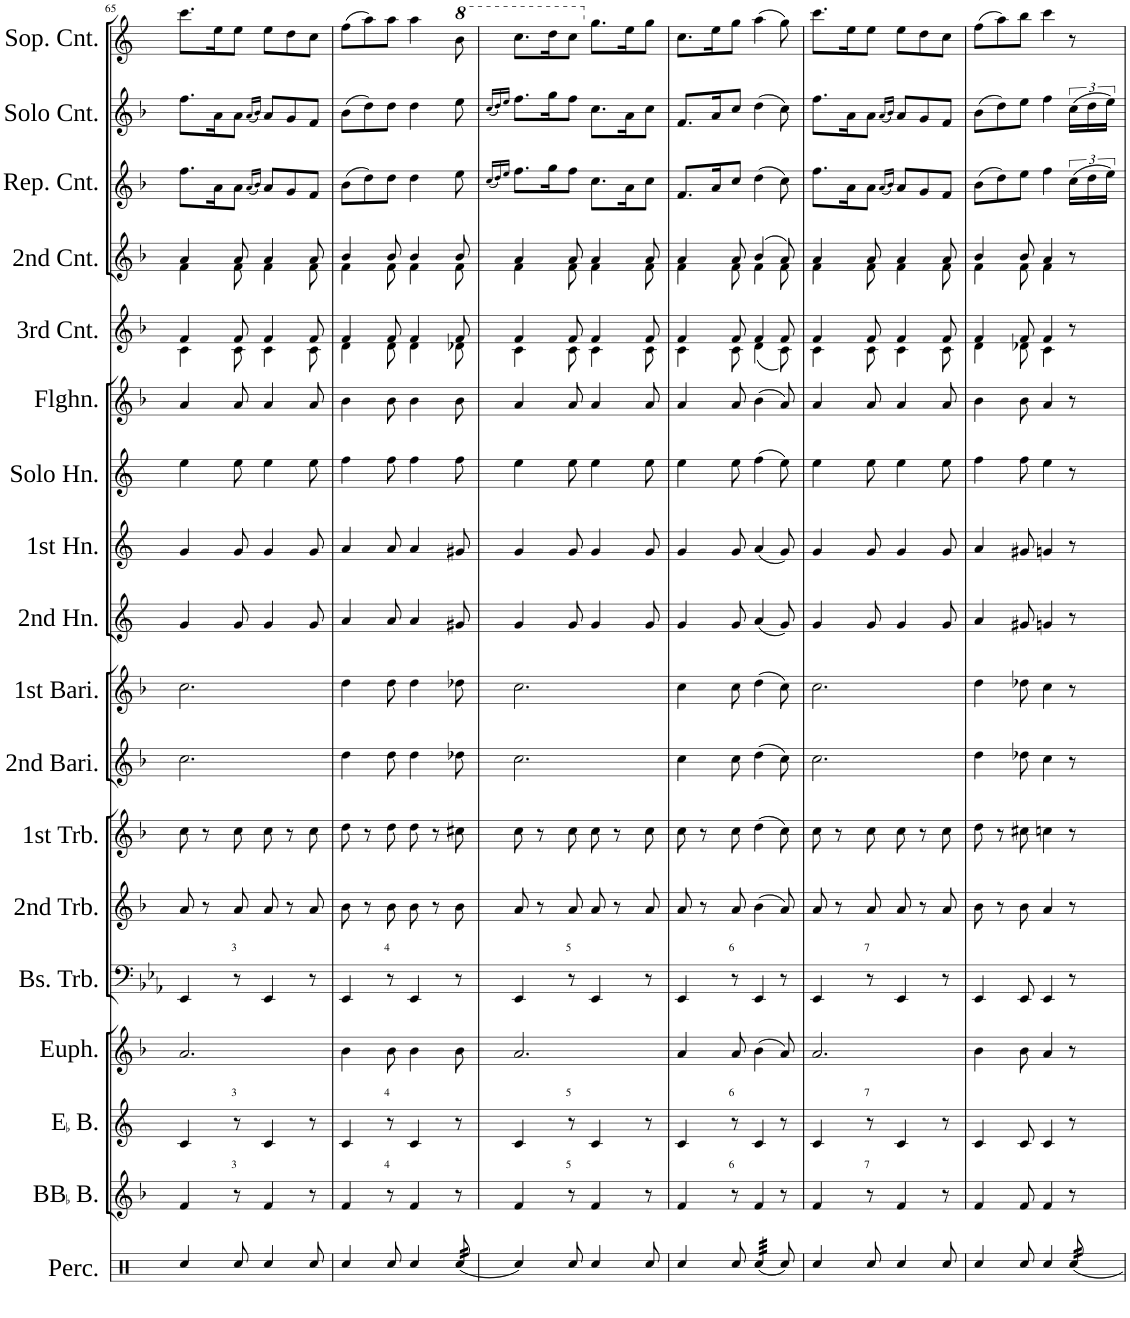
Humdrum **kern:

**kern	**kern	**kern	**kern	**kern	**kern	**kern	**kern	**kern	**kern	**kern	**kern	**kern	**kern	**kern	**kern	**kern	**kern
*part18	*part17	*part16	*part15	*part14	*part13	*part12	*part11	*part10	*part9	*part8	*part7	*part6	*part5	*part4	*part3	*part2	*part1
*staff18	*staff17	*staff16	*staff15	*staff14	*staff13	*staff12	*staff11	*staff10	*staff9	*staff8	*staff7	*staff6	*staff5	*staff4	*staff3	*staff2	*staff1
*I"Percussion (snare drum)	*I"BBaccidentalFlat Bass	*I"EaccidentalFlat Bass	*I"Euphonium	*I"Bass Trombone	*I"2nd Trombone	*I"1st Trombone	*I"2nd Baritone	*I"1st Baritone	*I"2nd Horn	*I"1st Horn	*I"Solo Horn	*I"Flugel Horn	*I"3rd Cornet	*I"2nd Cornet	*I"Repiano Cornet	*I"Solo Cornet	*I"Soprano Cornet
*I'Perc.	*I'BBaccidentalFlat B.	*I'EaccidentalFlat B.	*I'Euph.	*I'Bs. Trb.	*I'2nd Trb.	*I'1st Trb.	*I'2nd Bari.	*I'1st Bari.	*I'2nd Hn.	*I'1st Hn.	*I'Solo Hn.	*I'Flghn.	*I'3rd Cnt.	*I'2nd Cnt.	*I'Rep. Cnt.	*I'Solo Cnt.	*I'Sop. Cnt.
!!LO:PB:g=z
*clefX	*clefG2	*clefG2	*clefG2	*clefF4	*clefG2	*clefG2	*clefG2	*clefG2	*clefG2	*clefG2	*clefG2	*clefG2	*clefG2	*clefG2	*clefG2	*clefG2	*clefG2
*	*Trd15c26	*Trd12c21	*Trd8c14	*	*Trd8c14	*Trd8c14	*Trd8c14	*Trd8c14	*Trd5c9	*Trd5c9	*Trd5c9	*Trd1c2	*Trd1c2	*Trd1c2	*Trd1c2	*Trd1c2	*Trd-2c-3
*k[]	*k[b-]	*k[]	*k[b-]	*k[b-e-a-]	*k[b-]	*k[b-]	*k[b-]	*k[b-]	*k[]	*k[]	*k[]	*k[b-]	*k[b-]	*k[b-]	*k[b-]	*k[b-]	*k[]
*M6/8	*M6/8	*M6/8	*M6/8	*M6/8	*M6/8	*M6/8	*M6/8	*M6/8	*M6/8	*M6/8	*M6/8	*M6/8	*M6/8	*M6/8	*M6/8	*M6/8	*M6/8
=65	=65	=65	=65	=65	=65	=65	=65	=65	=65	=65	=65	=65	=65	=65	=65	=65	=65
*	*	*	*	*	*	*	*	*	*	*	*	*	*^	*^	*	*	*
4Rcc/	4f/	4c/	2.a/	4EE-/	8a/	8cc\	2.cc\	2.cc\	4g/	4g/	4ee\	4a/	4f/	4c\	4a/	4f\	8.ff\L	8.ff\L	8.ccc\L
.	.	.	.	.	8r	8r	.	.	.	.	.	.	.	.	.	.	.	.	.
.	.	.	.	.	.	.	.	.	.	.	.	.	.	.	.	.	16a\K	16a\K	16ee\K
!	!	!	!	!LO:TX:a:t=3	!	!	!	!	!	!	!	!	!	!	!	!	!	!	!
!	!	!LO:TX:a:t=3	!	!	!	!	!	!	!	!	!	!	!	!	!	!	!	!	!
!	!LO:TX:a:t=3	!	!	!	!	!	!	!	!	!	!	!	!	!	!	!	!	!	!
8Rcc/	8r	8r	.	8r	8a/	8cc\	.	.	8g/	8g/	8ee\	8a/	8f/	8c\	8a/	8f\	8a\J	8a\J	8ee\J
.	.	.	.	.	.	.	.	.	.	.	.	.	.	.	.	.	(16qa/LL	(16qa/LL	.
.	.	.	.	.	.	.	.	.	.	.	.	.	.	.	.	.	16qb-/JJ)	16qb-/JJ)	.
4Rcc/	4f/	4c/	.	4EE-/	8a/	8cc\	.	.	4g/	4g/	4ee\	4a/	4f/	4c\	4a/	4f\	8a/L	8a/L	8ee\L
.	.	.	.	.	8r	8r	.	.	.	.	.	.	.	.	.	.	8g/	8g/	8dd\
8Rcc/	8r	8r	.	8r	8a/	8cc\	.	.	8g/	8g/	8ee\	8a/	8f/	8c\	8a/	8f\	8f/J	8f/J	8cc\J
=66	=66	=66	=66	=66	=66	=66	=66	=66	=66	=66	=66	=66	=66	=66	=66	=66	=66	=66	=66
4Rcc/	4f/	4c/	4b-\	4EE-/	8b-\	8dd\	4dd\	4dd\	4a/	4a/	4ff\	4b-\	4f/	4d\	4b-/	4f\	(8b-\L	(8b-\L	(8ff\L
.	.	.	.	.	8r	8r	.	.	.	.	.	.	.	.	.	.	8dd\)	8dd\)	8aa\)
!	!	!	!	!LO:TX:a:t=4	!	!	!	!	!	!	!	!	!	!	!	!	!	!	!
!	!	!LO:TX:a:t=4	!	!	!	!	!	!	!	!	!	!	!	!	!	!	!	!	!
!	!LO:TX:a:t=4	!	!	!	!	!	!	!	!	!	!	!	!	!	!	!	!	!	!
8Rcc/	8r	8r	8b-\	8r	8b-\	8dd\	8dd\	8dd\	8a/	8a/	8ff\	8b-\	8f/	8d\	8b-/	8f\	8dd\J	8dd\J	8aa\J
4Rcc/	4f/	4c/	4b-\	4EE-/	8b-\	8dd\	4dd\	4dd\	4a/	4a/	4ff\	4b-\	4f/	4d\	4b-/	4f\	4dd\	4dd\	4aa\
.	.	.	.	.	8r	8r	.	.	.	.	.	.	.	.	.	.	.	.	.
*	*	*	*	*	*	*	*	*	*	*	*	*	*	*	*	*	*	*	*8va
*tremolo	*	*	*	*	*	*	*	*	*	*	*	*	*	*	*	*	*	*	*
(32Rcc/	8r	8r	8b-\	8r	8b-\	8cc#X\	8dd-X\	8dd-X\	8g#X/	8g#X/	8ff\	8b-\	8f/	8d-X\	8b-/	8f\	8ee\	8ee\	8bb\
(32Rcc/	.	.	.	.	.	.	.	.	.	.	.	.	.	.	.	.	.	.	.
(32Rcc/	.	.	.	.	.	.	.	.	.	.	.	.	.	.	.	.	.	.	.
(32Rcc/	.	.	.	.	.	.	.	.	.	.	.	.	.	.	.	.	.	.	.
*Xtremolo	*	*	*	*	*	*	*	*	*	*	*	*	*	*	*	*	*	*	*
=67	=67	=67	=67	=67	=67	=67	=67	=67	=67	=67	=67	=67	=67	=67	=67	=67	=67	=67	=67
.	.	.	.	.	.	.	.	.	.	.	.	.	.	.	.	.	(16qcc/LL	(16qcc/LL	.
.	.	.	.	.	.	.	.	.	.	.	.	.	.	.	.	.	16qdd/)	16qdd/)	.
.	.	.	.	.	.	.	.	.	.	.	.	.	.	.	.	.	16qee/JJ	16qee/JJ	.
4Rcc/)	4f/	4c/	2.a/	4EE-/	8a/	8cc\	2.cc\	2.cc\	4g/	4g/	4ee\	4a/	4f/	4c\	4a/	4f\	8.ff\L	8.ff\L	8.ccc\L
.	.	.	.	.	8r	8r	.	.	.	.	.	.	.	.	.	.	.	.	.
.	.	.	.	.	.	.	.	.	.	.	.	.	.	.	.	.	16gg\K	16gg\K	16ddd\K
!	!	!	!	!LO:TX:a:t=5	!	!	!	!	!	!	!	!	!	!	!	!	!	!	!
!	!	!LO:TX:a:t=5	!	!	!	!	!	!	!	!	!	!	!	!	!	!	!	!	!
!	!LO:TX:a:t=5	!	!	!	!	!	!	!	!	!	!	!	!	!	!	!	!	!	!
8Rcc/	8r	8r	.	8r	8a/	8cc\	.	.	8g/	8g/	8ee\	8a/	8f/	8c\	8a/	8f\	8ff\J	8ff\J	8ccc\J
*	*	*	*	*	*	*	*	*	*	*	*	*	*	*	*	*	*	*	*X8va
4Rcc/	4f/	4c/	.	4EE-/	8a/	8cc\	.	.	4g/	4g/	4ee\	4a/	4f/	4c\	4a/	4f\	8.cc\L	8.cc\L	8.gg\L
.	.	.	.	.	8r	8r	.	.	.	.	.	.	.	.	.	.	.	.	.
.	.	.	.	.	.	.	.	.	.	.	.	.	.	.	.	.	16a\K	16a\K	16ee\K
8Rcc/	8r	8r	.	8r	8a/	8cc\	.	.	8g/	8g/	8ee\	8a/	8f/	8c\	8a/	8f\	8cc\J	8cc\J	8gg\J
=68	=68	=68	=68	=68	=68	=68	=68	=68	=68	=68	=68	=68	=68	=68	=68	=68	=68	=68	=68
4Rcc/	4f/	4c/	4a/	4EE-/	8a/	8cc\	4cc\	4cc\	4g/	4g/	4ee\	4a/	4f/	4c\	4a/	4f\	8.f/L	8.f/L	8.cc\L
.	.	.	.	.	8r	8r	.	.	.	.	.	.	.	.	.	.	.	.	.
.	.	.	.	.	.	.	.	.	.	.	.	.	.	.	.	.	16a/K	16a/K	16ee\K
!	!	!	!	!LO:TX:a:t=6	!	!	!	!	!	!	!	!	!	!	!	!	!	!	!
!	!	!LO:TX:a:t=6	!	!	!	!	!	!	!	!	!	!	!	!	!	!	!	!	!
!	!LO:TX:a:t=6	!	!	!	!	!	!	!	!	!	!	!	!	!	!	!	!	!	!
8Rcc/	8r	8r	8a/	8r	8a/	8cc\	8cc\	8cc\	8g/	8g/	8ee\	8a/	8f/	8c\	8a/	8f\	8cc/J	8cc/J	8gg\J
*tremolo	*	*	*	*	*	*	*	*	*	*	*	*	*	*	*	*	*	*	*
(32Rcc/LLL	4f/	4c/	(4b-\	4EE-/	(4b-\	(4dd\	(4dd\	(4dd\	(4a/	(4a/	(4ff\	(4b-\	4f/	(4d\	(4b-/	4f\	(4dd\	(4dd\	(4aa\
(32Rcc/	.	.	.	.	.	.	.	.	.	.	.	.	.	.	.	.	.	.	.
(32Rcc/	.	.	.	.	.	.	.	.	.	.	.	.	.	.	.	.	.	.	.
(32Rcc/	.	.	.	.	.	.	.	.	.	.	.	.	.	.	.	.	.	.	.
(32Rcc/	.	.	.	.	.	.	.	.	.	.	.	.	.	.	.	.	.	.	.
(32Rcc/	.	.	.	.	.	.	.	.	.	.	.	.	.	.	.	.	.	.	.
(32Rcc/	.	.	.	.	.	.	.	.	.	.	.	.	.	.	.	.	.	.	.
(32Rcc/JJJ	.	.	.	.	.	.	.	.	.	.	.	.	.	.	.	.	.	.	.
*Xtremolo	*	*	*	*	*	*	*	*	*	*	*	*	*	*	*	*	*	*	*
8Rcc/)	8r	8r	8a/)	8r	8a/)	8cc\)	8cc\)	8cc\)	8g/)	8g/)	8ee\)	8a/)	8f/	8c\)	8a/)	8f\	8cc\)	8cc\)	8gg\)
=69	=69	=69	=69	=69	=69	=69	=69	=69	=69	=69	=69	=69	=69	=69	=69	=69	=69	=69	=69
4Rcc/	4f/	4c/	2.a/	4EE-/	8a/	8cc\	2.cc\	2.cc\	4g/	4g/	4ee\	4a/	4f/	4c\	4a/	4f\	8.ff\L	8.ff\L	8.ccc\L
.	.	.	.	.	8r	8r	.	.	.	.	.	.	.	.	.	.	.	.	.
.	.	.	.	.	.	.	.	.	.	.	.	.	.	.	.	.	16a\K	16a\K	16ee\K
!	!	!	!	!LO:TX:a:t=7	!	!	!	!	!	!	!	!	!	!	!	!	!	!	!
!	!	!LO:TX:a:t=7	!	!	!	!	!	!	!	!	!	!	!	!	!	!	!	!	!
!	!LO:TX:a:t=7	!	!	!	!	!	!	!	!	!	!	!	!	!	!	!	!	!	!
8Rcc/	8r	8r	.	8r	8a/	8cc\	.	.	8g/	8g/	8ee\	8a/	8f/	8c\	8a/	8f\	8a\J	8a\J	8ee\J
.	.	.	.	.	.	.	.	.	.	.	.	.	.	.	.	.	(16qa/LL	(16qa/LL	.
.	.	.	.	.	.	.	.	.	.	.	.	.	.	.	.	.	16qb-/JJ)	16qb-/JJ)	.
4Rcc/	4f/	4c/	.	4EE-/	8a/	8cc\	.	.	4g/	4g/	4ee\	4a/	4f/	4c\	4a/	4f\	8a/L	8a/L	8ee\L
.	.	.	.	.	8r	8r	.	.	.	.	.	.	.	.	.	.	8g/	8g/	8dd\
8Rcc/	8r	8r	.	8r	8a/	8cc\	.	.	8g/	8g/	8ee\	8a/	8f/	8c\	8a/	8f\	8f/J	8f/J	8cc\J
=70	=70	=70	=70	=70	=70	=70	=70	=70	=70	=70	=70	=70	=70	=70	=70	=70	=70	=70	=70
4Rcc/	4f/	4c/	4b-\	4EE-/	8b-\	8dd\	4dd\	4dd\	4a/	4a/	4ff\	4b-\	4f/	4d\	4b-/	4f\	(8b-\L	(8b-\L	(8ff\L
.	.	.	.	.	8r	8r	.	.	.	.	.	.	.	.	.	.	8dd\)	8dd\)	8aa\)
8Rcc/	8f/	8c/	8b-\	8EE-/	8b-\	8cc#X\	8dd-X\	8dd-X\	8g#X/	8g#X/	8ff\	8b-\	8f/	8d-X\	8b-/	8f\	8ee\J	8ee\J	8bb\J
4Rcc/	4f/	4c/	4a/	4EE-/	4a/	4ccn\	4cc\	4cc\	4gn/	4gn/	4ee\	4a/	4f/	4c\	4a/	4f\	4ff\	4ff\	4ccc\
*tremolo	*	*	*	*	*	*	*	*	*	*	*	*	*	*	*	*	*	*	*
32Rcc/	8r	8r	8r	8r	8r	8r	8r	8r	8r	8r	8r	8r	8r	8ryy	8r	8ryy	(24cc\LL	(24cc\LL	8r
32Rcc/	.	.	.	.	.	.	.	.	.	.	.	.	.	.	.	.	.	.	.
.	.	.	.	.	.	.	.	.	.	.	.	.	.	.	.	.	24dd\	24dd\	.
32Rcc/	.	.	.	.	.	.	.	.	.	.	.	.	.	.	.	.	.	.	.
.	.	.	.	.	.	.	.	.	.	.	.	.	.	.	.	.	24ee\JJ)	24ee\JJ)	.
32Rcc/	.	.	.	.	.	.	.	.	.	.	.	.	.	.	.	.	.	.	.
*Xtremolo	*	*	*	*	*	*	*	*	*	*	*	*	*	*	*	*	*	*	*
*	*	*	*	*	*	*	*	*	*	*	*	*	*v	*v	*	*	*	*	*
*	*	*	*	*	*	*	*	*	*	*	*	*	*	*v	*v	*	*	*
=	=	=	=	=	=	=	=	=	=	=	=	=	=	=	=	=	=
*-	*-	*-	*-	*-	*-	*-	*-	*-	*-	*-	*-	*-	*-	*-	*-	*-	*-
